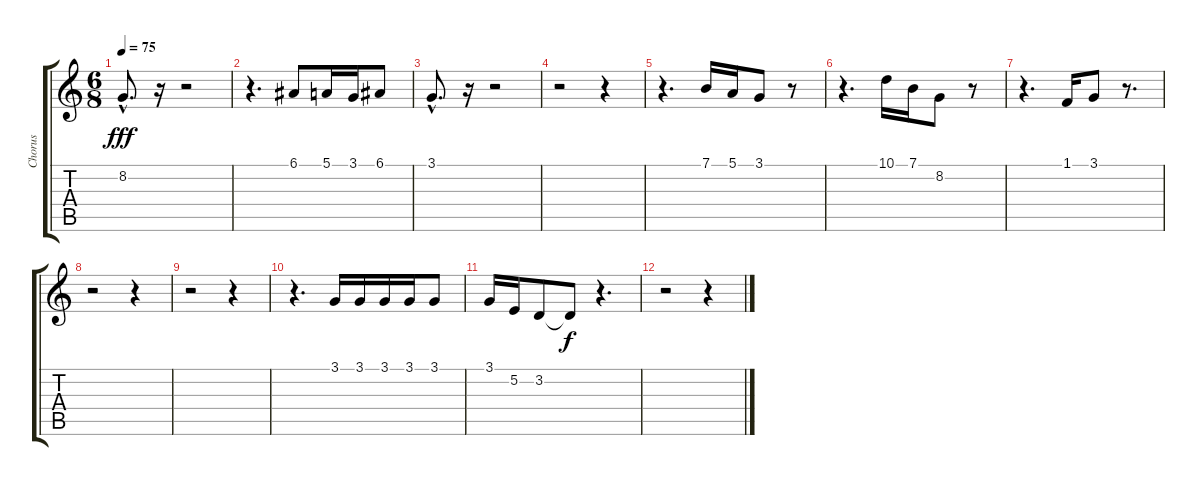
\track ("Chorus" "Chorus") {instrument synthvoice}
\staff {score tabs}
\tuning (E4 B3 G3 D3 A2 E2) {hide}
\ts (6 8)
\tempo 75
\clef g2
\ks c
8.2{hac}.8{d dy fff} r.16 r.2 |
r.4{d} 6.1.8 5.1.16 3.1.16 6.1.8 |
3.1{hac}.8{d} r.16 r.2 |
r.2 r.4 |
r.4{d} 7.1.16 5.1.16 3.1.8 r.8 |
r.4{d} 10.1.16 7.1.16 8.2.8 r.8 |
r.4{d} 1.1.16 3.1.8 r.8{d} |
r.2 r.4 |
r.2 r.4 |
r.4{d} 3.1.16 3.1.16 3.1.16 3.1.16 3.1.8 |
3.1.16 5.2.16 3.2.8 3.2{t}.8{dy f} r.4{d} |
r.2 r.4
